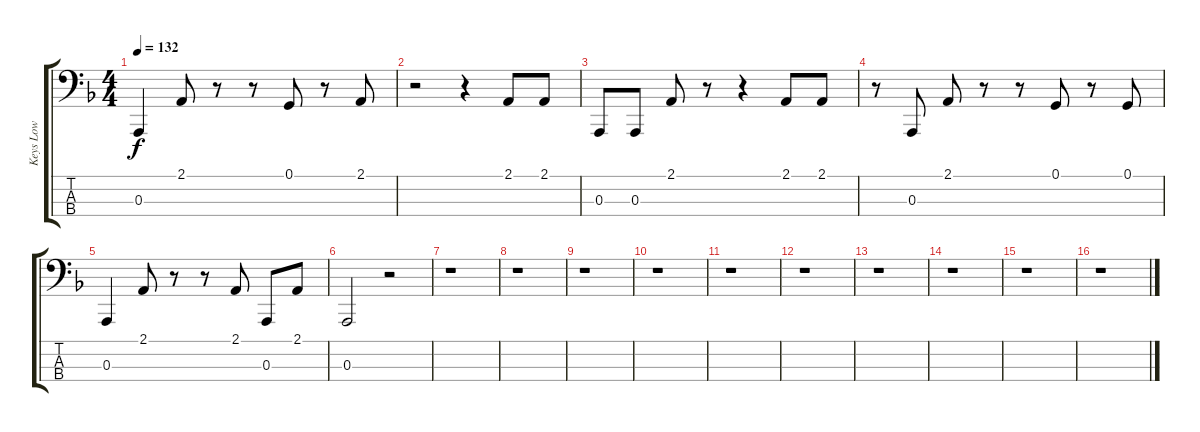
\track ("Keys Low" "Keys Low") {instrument acousticgrandpiano}
\staff {score tabs}
\tuning (G2 D2 A1 E1) {hide}
\ts (4 4)
\tempo 132
\clef f4
\ks dminor
0.3.4{dy f} 2.1.8 r.8 r.8 0.1.8 r.8 2.1.8 |
r.2 r.4 2.1.8 2.1.8 |
0.3.8 0.3.8 2.1.8 r.8 r.4 2.1.8 2.1.8 |
r.8 0.3.8 2.1.8 r.8 r.8 0.1.8 r.8 0.1.8 |
0.3.4 2.1.8 r.8 r.8 2.1.8 0.3.8 2.1.8 |
0.3.2 r.2 |
r.1 |
r.1 |
r.1 |
r.1 |
r.1 |
r.1 |
r.1 |
r.1 |
r.1 |
r.1
